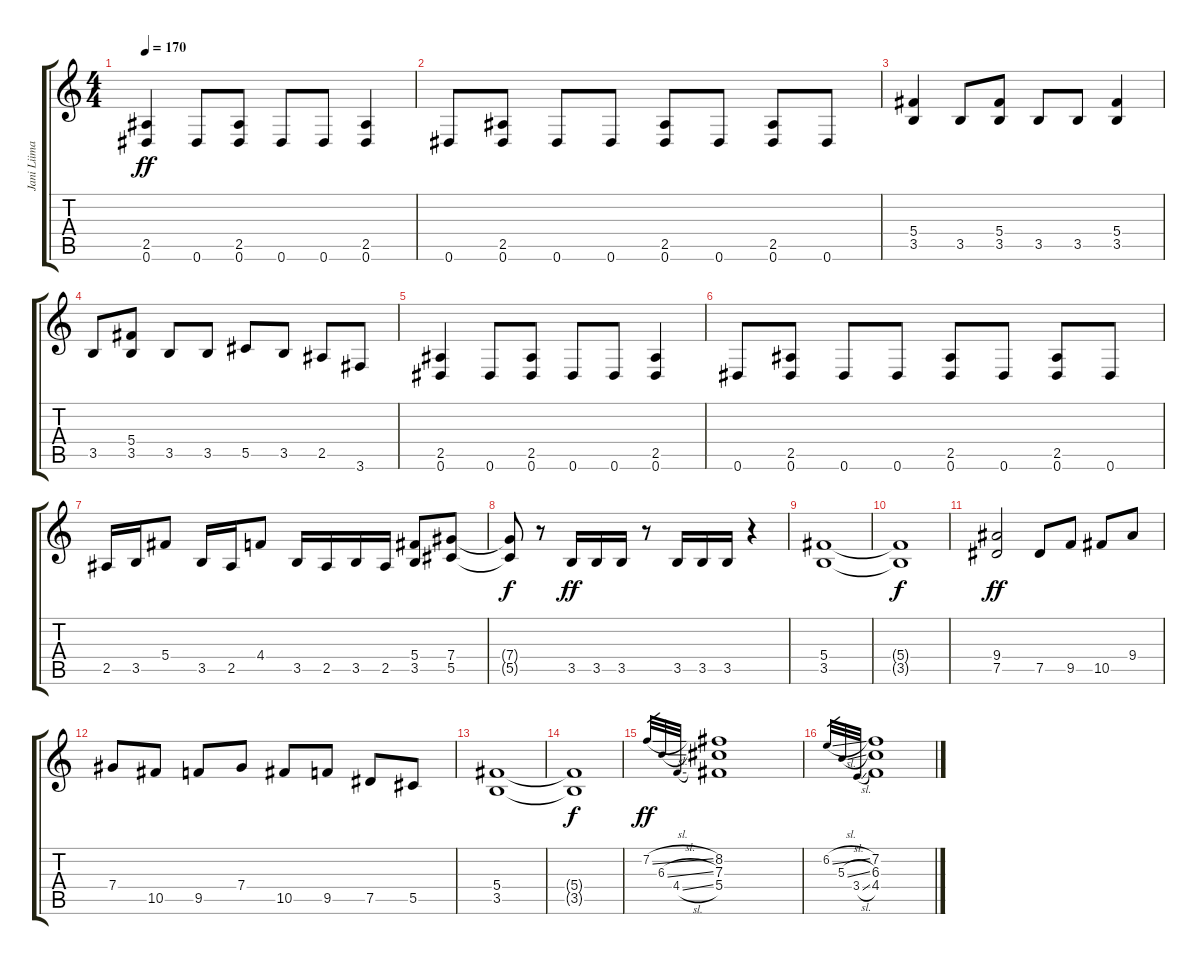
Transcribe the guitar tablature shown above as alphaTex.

\track ("Jani Liimatainen" "Jani Liima") {instrument distortionguitar}
\staff {score tabs}
\tuning (Eb4 Bb3 Gb3 Db3 Ab2 Eb2) {hide}
\ts (4 4)
\tempo 170
\clef g2
\ks c
(2.5 0.6).4{dy ff} 0.6.8 (2.5 0.6).8 0.6.8 0.6.8 (2.5 0.6).4 |
0.6.8 (2.5 0.6).8 0.6.8 0.6.8 (2.5 0.6).8 0.6.8 (2.5 0.6).8 0.6.8 |
(5.4 3.5).4 3.5.8 (5.4 3.5).8 3.5.8 3.5.8 (5.4 3.5).4 |
3.5.8 (5.4 3.5).8 3.5.8 3.5.8 5.5.8 3.5.8 2.5.8 3.6.8 |
(2.5 0.6).4 0.6.8 (2.5 0.6).8 0.6.8 0.6.8 (2.5 0.6).4 |
0.6.8 (2.5 0.6).8 0.6.8 0.6.8 (2.5 0.6).8 0.6.8 (2.5 0.6).8 0.6.8 |
2.5.16 3.5.16 5.4.8 3.5.16 2.5.16 4.4.8 3.5.16 2.5.16 3.5.16 2.5.16 (5.4 3.5).8 (7.4 5.5).8 |
(7.4{t} 5.5{t}).8{dy f} r.8 3.5.16{dy ff} 3.5.16 3.5.16 r.8 3.5.16 3.5.16 3.5.16 r.4 |
(5.4 3.5).1 |
(5.4{t} 3.5{t}).1{dy f} |
(9.4 7.5).2{dy ff} 7.5.8 9.5.8 10.5.8 9.4.8 |
7.4.8 10.5.8 9.5.8 7.4.8 10.5.8 9.5.8 7.5.8 5.5.8 |
(5.4 3.5).1 |
(5.4{t} 3.5{t}).1{dy f} |
7.2{sl}.32{gr dy ff} 6.3{sl}.32{gr} 4.4{sl}.32{gr} (8.2 7.3 5.4).1 |
6.2{sl}.32{gr} 5.3{sl}.32{gr} 3.4{sl}.32{gr} (7.2 6.3 4.4).1
